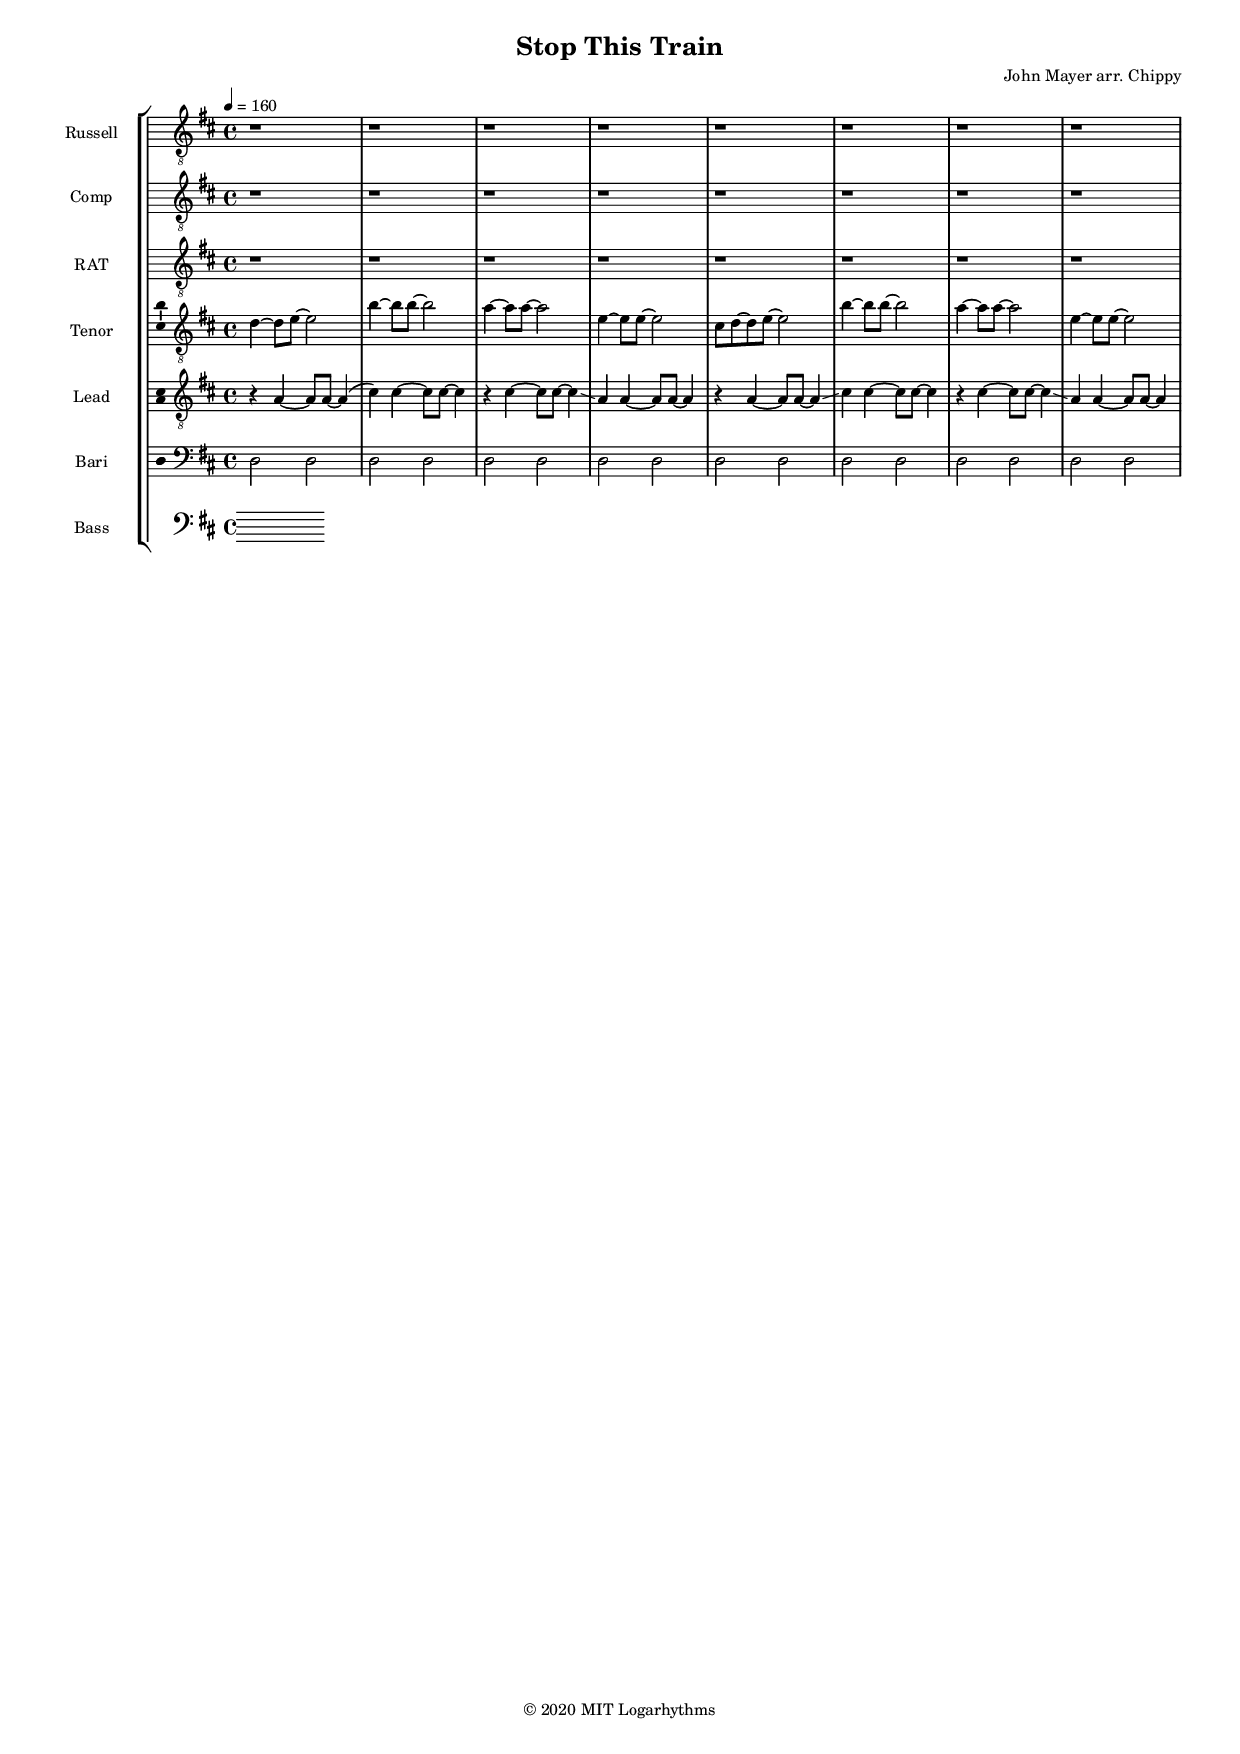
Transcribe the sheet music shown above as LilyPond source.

\version "2.18.2"

#(set-global-staff-size 14)

\header {
  title = "Stop This Train"
  composer = "John Mayer arr. Chippy"
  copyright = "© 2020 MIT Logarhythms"
}

gSolo = { \key d \major }
gSoloLyrics = {}
gComp = { \key d \major }
gCompLyrics = {}
gRat = { \key d \major }
gRatLyrics = {}
gTenor = { \key d \major }
gTenorLyrics = {}
gLead = { \key d \major }
gLeadLyrics = {}
gBari = { \key d \major }
gBariLyrics = {}
gBass = { \key d \major }
gBassLyrics = {}


solo = {
  r1 | r1 | r1 | r1 |
  r1 | r1 | r1 | r1 |
}

soloLyrics = \lyricmode {}

comp = {
  r1 | r1 | r1 | r1 |
  r1 | r1 | r1 | r1 |
}

compLyrics = \lyricmode {}

rat = \relative c'' {
  r1 | r1 | r1 | r1 |
  r1 | r1 | r1 | r1 |
}

ratLyrics = \lyricmode {}

tenor = \relative c' {
  d4~ d8 e8~ e2 |
  b'4~ b8 b8~ b2 |
  a4~ a8 a8~ a2 |
  e4~ e8 e8~ e2 |

  cis8 d8~ d8 e8~ e2 |
  b'4~ b8 b8~ b2 |
  a4~ a8 a8~ a2 |
  e4~ e8 e8~ e2 |
}

tenorLyrics = \lyricmode {}

lead = \relative c' {
  r4 a~ a8 a8~ a4( |
  cis4) cis~ cis8 cis8~ cis4 |
  r4 cis~ cis8 cis8~ cis4 \glissando |
  a4 a~ a8 a8~ a4 |

  r4 a~ a8 a8~ a4 \glissando |
  cis4 cis~ cis8 cis8~ cis4 |
  r4 cis~ cis8 cis8~ cis4 \glissando |
  a4 a~ a8 a8~ a4 |
}

leadLyrics = \lyricmode {}

bari = \relative c {
  d2 d2 |
  d2 d2 |
  d2 d2 |
  d2 d2 |

  d2 d2 |
  d2 d2 |
  d2 d2 |
  d2 d2 |
}

bariLyrics = \lyricmode {}

bass = {
}

bassLyrics = \lyricmode {}


% "Export" the music to new variables

gSolo = { \gSolo \solo }
gSoloLyrics = { \gSoloLyrics \soloLyrics }
gComp = { \gComp \comp }
gCompLyrics = { \gCompLyrics \compLyrics }
gRat = { \gRat \rat }
gRatLyrics = { \gRatLyrics \ratLyrics }
gTenor = { \gTenor \tenor }
gTenorLyrics = { \gTenorLyrics \tenorLyrics }
gLead = { \gLead \lead }
gLeadLyrics = { \gLeadLyrics \leadLyrics }
gBari = { \gBari \bari }
gBariLyrics = { \gBariLyrics \bariLyrics }
gBass = { \gBass \bass }
gBassLyrics = { \gBassLyrics \bassLyrics }

%\include "sections/verseOne.ly"
%\include "sections/preChorus.ly"
%\include "sections/chorusOne.ly"
%\include "sections/verseTwo.ly"
%\include "sections/preChorus.ly"
%\include "sections/chorusTwo.ly"
%\include "sections/bridge.ly"
%\include "sections/chorusThree.ly"

\score {
  \new StaffGroup = partsStaff <<
    \new Staff \with {
        instrumentName = #"Russell"
        shortInstrumentName = #"NA"
    }{
      \tempo 4 = 160
      \set Staff.midiInstrument = #"acoustic grand"
      \set Staff.midiMaximumVolume = 0.6
      \clef "treble_8"
      \new Voice = "Russell" { \gSolo }
    }
    \new Lyrics \lyricsto "Russell" { \gSoloLyrics }
    \new Staff \with {
        instrumentName = #"Comp"
        shortInstrumentName = #"C"
    }{
      \set Staff.midiInstrument = #"acoustic grand"
      \set Staff.midiMaximumVolume = 0.4
      \clef "treble_8"
      \new Voice = "Comp" { \gComp }
    }
    \new Lyrics \lyricsto "Comp" { \gCompLyrics }
    \new Staff \with {
        instrumentName = #"RAT"
        shortInstrumentName = #"R"
    }{
      \set Staff.midiInstrument = #"acoustic grand"
      \set Staff.midiMaximumVolume = 0.6
      \clef "treble_8"
      \new Voice = "RAT" { \gRat }
    }
    \new Lyrics \lyricsto "RAT" { \gRatLyrics }
    \new Staff \with {
        instrumentName = #"Tenor"
        shortInstrumentName = #"T"
    }{
      \set Staff.midiInstrument = #"acoustic guitar (nylon)"
      \set Staff.midiMaximumVolume = 0.9
      \clef "treble_8"
      \new Voice = "Tenor" { \gTenor }
    }
    \new Lyrics \lyricsto "Tenor" { \gTenorLyrics }
    \new Staff \with {
        instrumentName = #"Lead"
        shortInstrumentName = #"L"
    }{
      \set Staff.midiInstrument = #"acoustic guitar (nylon)"
      \set Staff.midiMaximumVolume = 0.9
      \clef "treble_8"
      \new Voice = "Lead" { \gLead }
    }
    \new Lyrics \lyricsto "Lead" { \gLeadLyrics }
    \new Staff \with {
        instrumentName = #"Bari"
        shortInstrumentName = #"B"
    }{
      \set Staff.midiInstrument = #"acoustic guitar (nylon)"
      \set Staff.midiMaximumVolume = 0.9
      \clef "bass"
      \new Voice = "Bari" { \gBari }
    }
    \new Lyrics \lyricsto "Bari" { \gBariLyrics }
    \new Staff \with {
        instrumentName = #"Bass"
        shortInstrumentName = #"B"
    }{
      \set Staff.midiInstrument = #"acoustic bass"
      \set Staff.midiMaximumVolume = 0.9
      \clef "bass"
      \new Voice = "Bass" { \gBass }
    }
    \new Lyrics \lyricsto "Bass" { \gBassLyrics }
  >>
  \layout {
    \context {
      \Voice
      \consists "Ambitus_engraver"
    }
  }
  \midi {}
}

